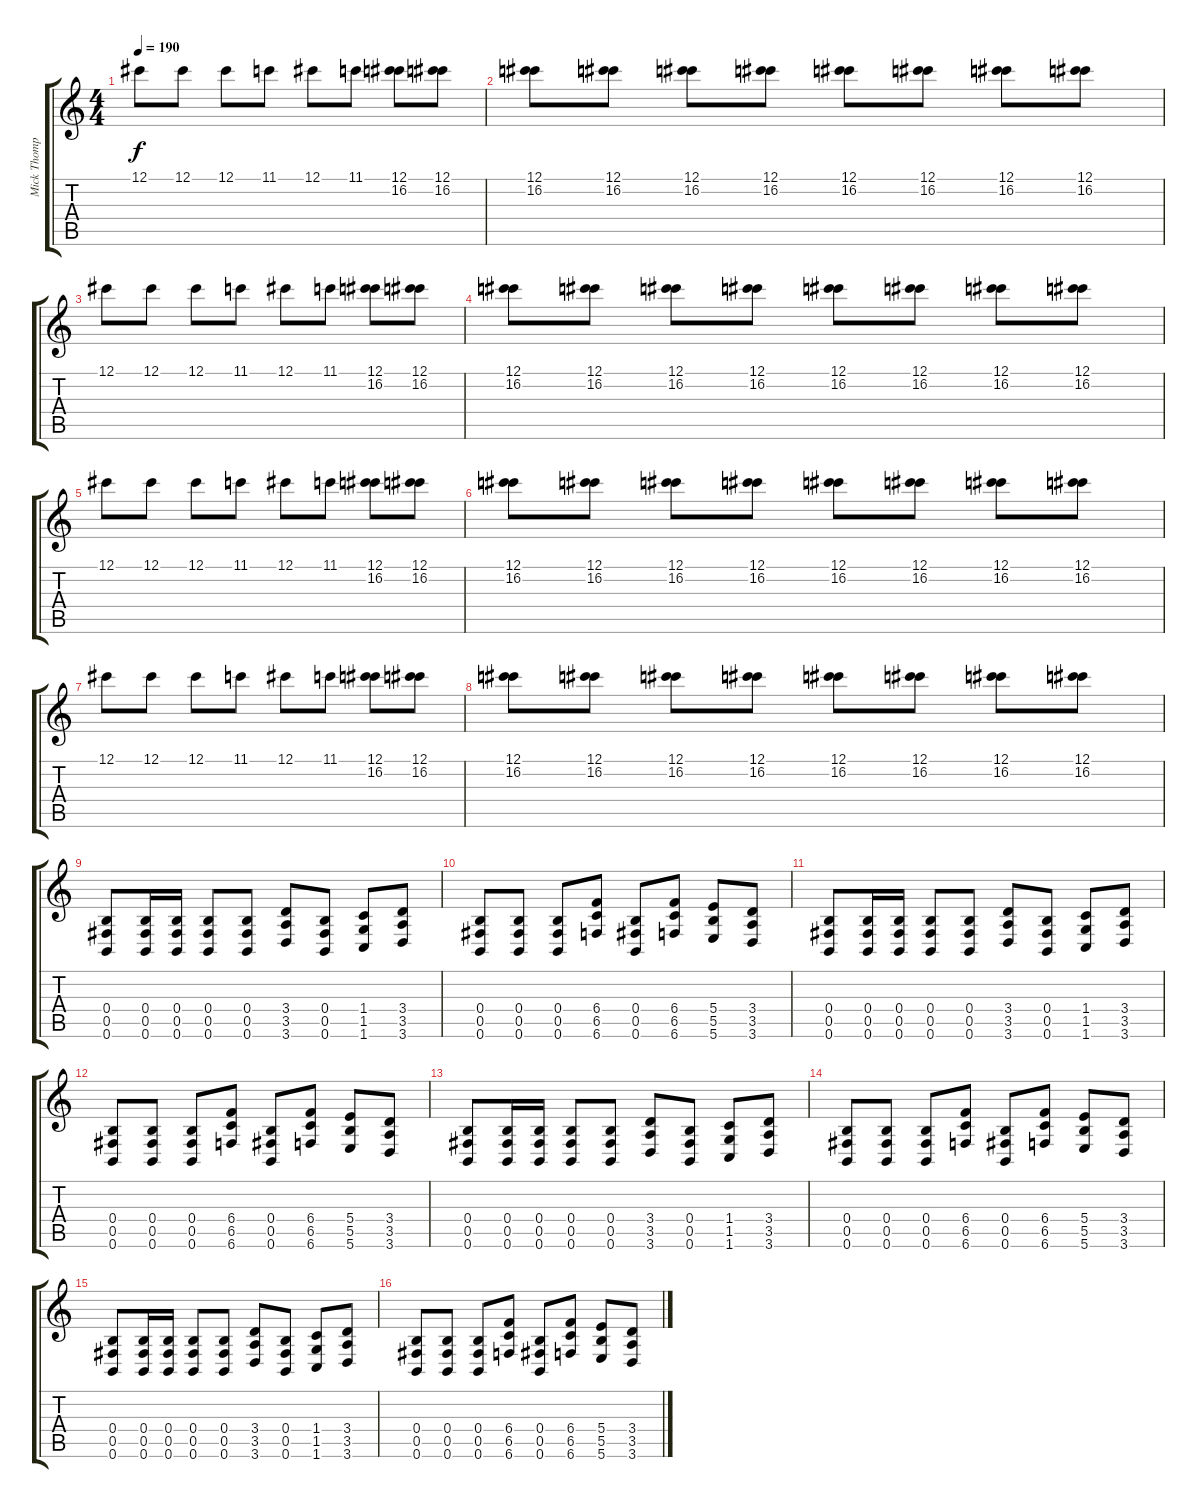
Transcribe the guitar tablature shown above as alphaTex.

\track ("Mick Thompson" "Mick Thomp") {instrument distortionguitar}
\staff {score tabs}
\tuning (Db4 Ab3 E3 B2 Gb2 B1) {hide}
\ts (4 4)
\tempo 190
\clef g2
\ks c
12.1.8{dy f} 12.1.8 12.1.8 11.1.8 12.1.8 11.1.8 (12.1 16.2).8 (12.1 16.2).8 |
(12.1 16.2).8 (12.1 16.2).8 (12.1 16.2).8 (12.1 16.2).8 (12.1 16.2).8 (12.1 16.2).8 (12.1 16.2).8 (12.1 16.2).8 |
12.1.8 12.1.8 12.1.8 11.1.8 12.1.8 11.1.8 (12.1 16.2).8 (12.1 16.2).8 |
(12.1 16.2).8 (12.1 16.2).8 (12.1 16.2).8 (12.1 16.2).8 (12.1 16.2).8 (12.1 16.2).8 (12.1 16.2).8 (12.1 16.2).8 |
12.1.8 12.1.8 12.1.8 11.1.8 12.1.8 11.1.8 (12.1 16.2).8 (12.1 16.2).8 |
(12.1 16.2).8 (12.1 16.2).8 (12.1 16.2).8 (12.1 16.2).8 (12.1 16.2).8 (12.1 16.2).8 (12.1 16.2).8 (12.1 16.2).8 |
12.1.8 12.1.8 12.1.8 11.1.8 12.1.8 11.1.8 (12.1 16.2).8 (12.1 16.2).8 |
(12.1 16.2).8 (12.1 16.2).8 (12.1 16.2).8 (12.1 16.2).8 (12.1 16.2).8 (12.1 16.2).8 (12.1 16.2).8 (12.1 16.2).8 |
(0.4 0.5 0.6).8 (0.4 0.5 0.6).16 (0.4 0.5 0.6).16 (0.4 0.5 0.6).8 (0.4 0.5 0.6).8 (3.4 3.5 3.6).8 (0.4 0.5 0.6).8 (1.4 1.5 1.6).8 (3.4 3.5 3.6).8 |
(0.4 0.5 0.6).8 (0.4 0.5 0.6).8 (0.4 0.5 0.6).8 (6.4 6.5 6.6).8 (0.4 0.5 0.6).8 (6.4 6.5 6.6).8 (5.4 5.5 5.6).8 (3.4 3.5 3.6).8 |
(0.4 0.5 0.6).8 (0.4 0.5 0.6).16 (0.4 0.5 0.6).16 (0.4 0.5 0.6).8 (0.4 0.5 0.6).8 (3.4 3.5 3.6).8 (0.4 0.5 0.6).8 (1.4 1.5 1.6).8 (3.4 3.5 3.6).8 |
(0.4 0.5 0.6).8 (0.4 0.5 0.6).8 (0.4 0.5 0.6).8 (6.4 6.5 6.6).8 (0.4 0.5 0.6).8 (6.4 6.5 6.6).8 (5.4 5.5 5.6).8 (3.4 3.5 3.6).8 |
(0.4 0.5 0.6).8 (0.4 0.5 0.6).16 (0.4 0.5 0.6).16 (0.4 0.5 0.6).8 (0.4 0.5 0.6).8 (3.4 3.5 3.6).8 (0.4 0.5 0.6).8 (1.4 1.5 1.6).8 (3.4 3.5 3.6).8 |
(0.4 0.5 0.6).8 (0.4 0.5 0.6).8 (0.4 0.5 0.6).8 (6.4 6.5 6.6).8 (0.4 0.5 0.6).8 (6.4 6.5 6.6).8 (5.4 5.5 5.6).8 (3.4 3.5 3.6).8 |
(0.4 0.5 0.6).8 (0.4 0.5 0.6).16 (0.4 0.5 0.6).16 (0.4 0.5 0.6).8 (0.4 0.5 0.6).8 (3.4 3.5 3.6).8 (0.4 0.5 0.6).8 (1.4 1.5 1.6).8 (3.4 3.5 3.6).8 |
(0.4 0.5 0.6).8 (0.4 0.5 0.6).8 (0.4 0.5 0.6).8 (6.4 6.5 6.6).8 (0.4 0.5 0.6).8 (6.4 6.5 6.6).8 (5.4 5.5 5.6).8 (3.4 3.5 3.6).8
